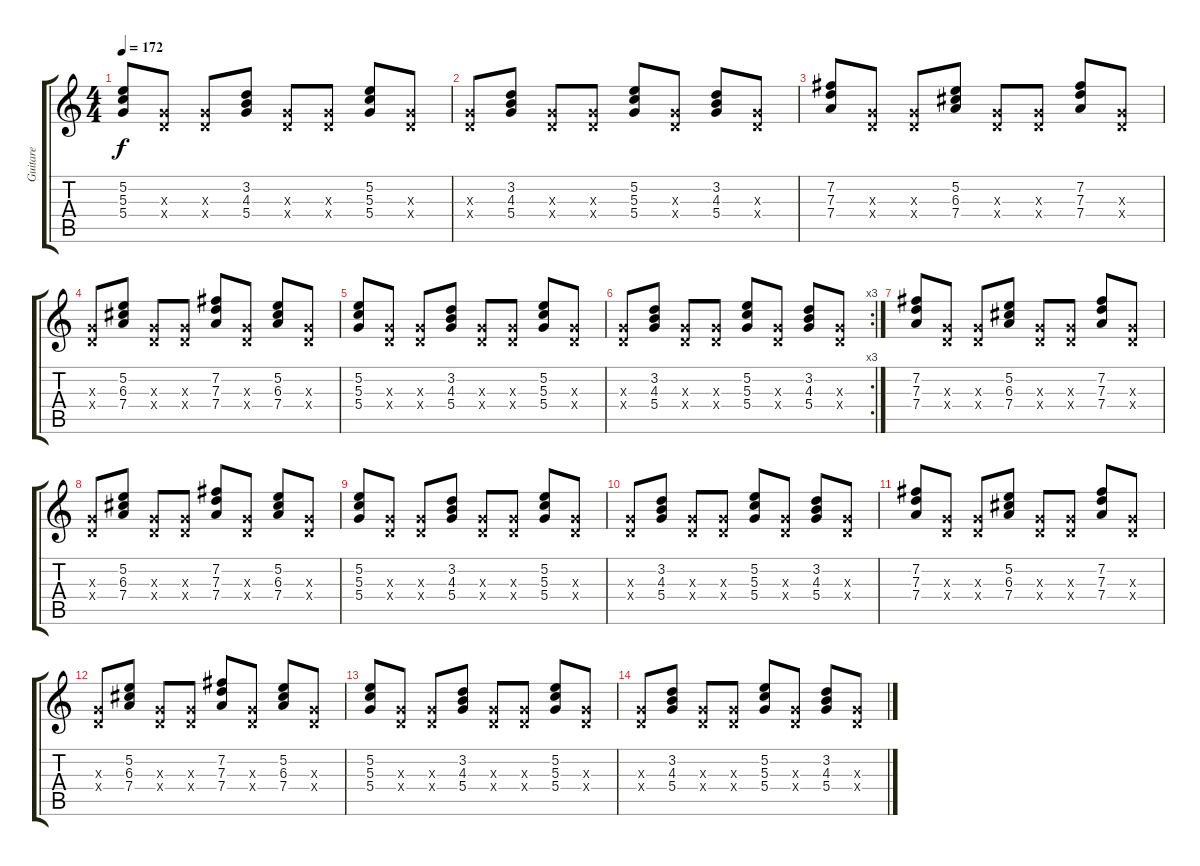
\track ("Guitare" "Guitare") {instrument electricguitarmuted}
\staff {score tabs}
\tuning (E4 B3 G3 D3 A2 E2) {hide}
\ts (4 4)
\tempo 172
\clef g2
\ks c
(5.2 5.3 5.4).8{dy f} (0.3{x} 0.4{x}).8 (0.3{x} 0.4{x}).8 (3.2 4.3 5.4).8 (0.3{x} 0.4{x}).8 (0.3{x} 0.4{x}).8 (5.2 5.3 5.4).8 (0.3{x} 0.4{x}).8 |
(0.3{x} 0.4{x}).8 (3.2 4.3 5.4).8 (0.3{x} 0.4{x}).8 (0.3{x} 0.4{x}).8 (5.2 5.3 5.4).8 (0.3{x} 0.4{x}).8 (3.2 4.3 5.4).8 (0.3{x} 0.4{x}).8 |
(7.2 7.3 7.4).8 (0.3{x} 0.4{x}).8 (0.3{x} 0.4{x}).8 (5.2 6.3 7.4).8 (0.3{x} 0.4{x}).8 (0.3{x} 0.4{x}).8 (7.2 7.3 7.4).8 (0.3{x} 0.4{x}).8 |
(0.3{x} 0.4{x}).8 (5.2 6.3 7.4).8 (0.3{x} 0.4{x}).8 (0.3{x} 0.4{x}).8 (7.2 7.3 7.4).8 (0.3{x} 0.4{x}).8 (5.2 6.3 7.4).8 (0.3{x} 0.4{x}).8 |
(5.2 5.3 5.4).8 (0.3{x} 0.4{x}).8 (0.3{x} 0.4{x}).8 (3.2 4.3 5.4).8 (0.3{x} 0.4{x}).8 (0.3{x} 0.4{x}).8 (5.2 5.3 5.4).8 (0.3{x} 0.4{x}).8 |
\rc 3
(0.3{x} 0.4{x}).8 (3.2 4.3 5.4).8 (0.3{x} 0.4{x}).8 (0.3{x} 0.4{x}).8 (5.2 5.3 5.4).8 (0.3{x} 0.4{x}).8 (3.2 4.3 5.4).8 (0.3{x} 0.4{x}).8 |
(7.2 7.3 7.4).8{volume 6} (0.3{x} 0.4{x}).8 (0.3{x} 0.4{x}).8 (5.2 6.3 7.4).8 (0.3{x} 0.4{x}).8 (0.3{x} 0.4{x}).8 (7.2 7.3 7.4).8 (0.3{x} 0.4{x}).8 |
(0.3{x} 0.4{x}).8 (5.2 6.3 7.4).8 (0.3{x} 0.4{x}).8 (0.3{x} 0.4{x}).8 (7.2 7.3 7.4).8 (0.3{x} 0.4{x}).8 (5.2 6.3 7.4).8 (0.3{x} 0.4{x}).8 |
(5.2 5.3 5.4).8 (0.3{x} 0.4{x}).8 (0.3{x} 0.4{x}).8 (3.2 4.3 5.4).8 (0.3{x} 0.4{x}).8 (0.3{x} 0.4{x}).8 (5.2 5.3 5.4).8 (0.3{x} 0.4{x}).8 |
(0.3{x} 0.4{x}).8 (3.2 4.3 5.4).8 (0.3{x} 0.4{x}).8 (0.3{x} 0.4{x}).8 (5.2 5.3 5.4).8 (0.3{x} 0.4{x}).8 (3.2 4.3 5.4).8 (0.3{x} 0.4{x}).8 |
(7.2 7.3 7.4).8{volume 0} (0.3{x} 0.4{x}).8 (0.3{x} 0.4{x}).8 (5.2 6.3 7.4).8 (0.3{x} 0.4{x}).8 (0.3{x} 0.4{x}).8 (7.2 7.3 7.4).8 (0.3{x} 0.4{x}).8 |
(0.3{x} 0.4{x}).8 (5.2 6.3 7.4).8 (0.3{x} 0.4{x}).8 (0.3{x} 0.4{x}).8 (7.2 7.3 7.4).8 (0.3{x} 0.4{x}).8 (5.2 6.3 7.4).8 (0.3{x} 0.4{x}).8 |
(5.2 5.3 5.4).8 (0.3{x} 0.4{x}).8 (0.3{x} 0.4{x}).8 (3.2 4.3 5.4).8 (0.3{x} 0.4{x}).8 (0.3{x} 0.4{x}).8 (5.2 5.3 5.4).8 (0.3{x} 0.4{x}).8 |
(0.3{x} 0.4{x}).8 (3.2 4.3 5.4).8 (0.3{x} 0.4{x}).8 (0.3{x} 0.4{x}).8 (5.2 5.3 5.4).8 (0.3{x} 0.4{x}).8 (3.2 4.3 5.4).8 (0.3{x} 0.4{x}).8
